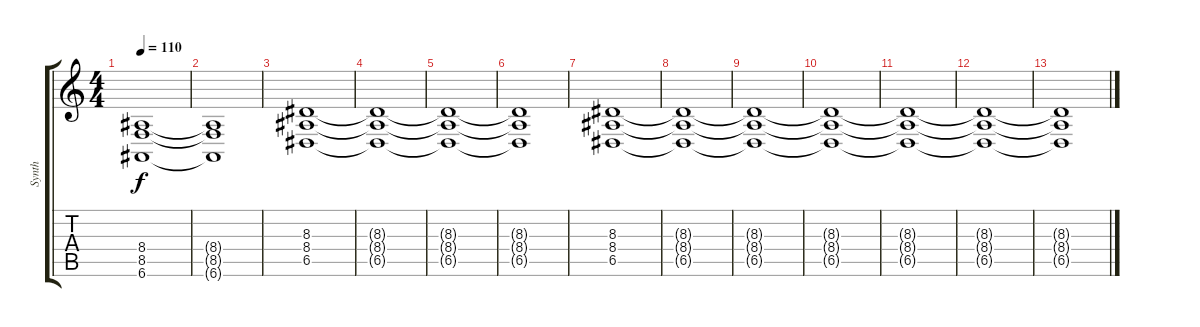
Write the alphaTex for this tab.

\track ("Synth" "Synth") {instrument pad2warm}
\staff {score tabs}
\tuning (E4 B3 G3 D3 A2 E2) {hide}
\ts (4 4)
\tempo 110
\clef g2
\ks c
(8.4 8.5 6.6).1{dy f} |
(8.4{t} 8.5{t} 6.6{t}).1 |
(8.3 8.4 6.5).1 |
(8.3{t} 8.4{t} 6.5{t}).1 |
(8.3{t} 8.4{t} 6.5{t}).1 |
(8.3{t} 8.4{t} 6.5{t}).1 |
(8.3 8.4 6.5).1 |
(8.3{t} 8.4{t} 6.5{t}).1 |
(8.3{t} 8.4{t} 6.5{t}).1 |
(8.3{t} 8.4{t} 6.5{t}).1 |
(8.3{t} 8.4{t} 6.5{t}).1 |
(8.3{t} 8.4{t} 6.5{t}).1 |
(8.3{t} 8.4{t} 6.5{t}).1
